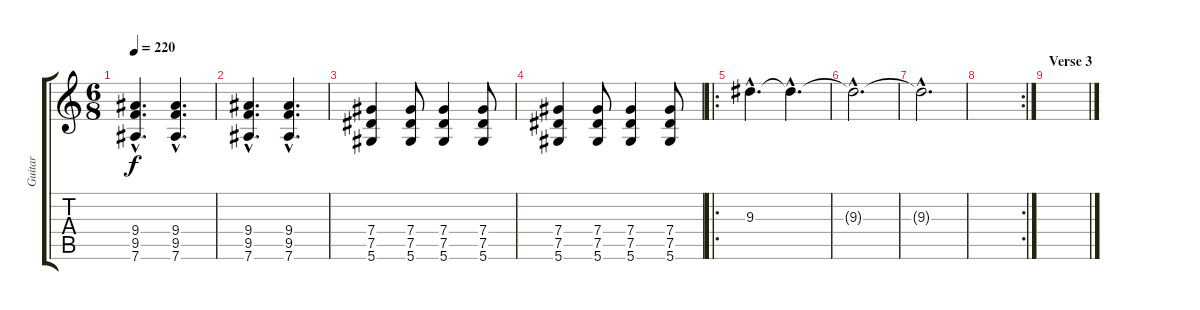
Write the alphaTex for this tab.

\track ("Guitar" "Guitar") {instrument distortionguitar}
\staff {score tabs}
\tuning (Eb4 Bb3 Gb3 Db3 Ab2 Eb2) {hide}
\ts (6 8)
\tempo 220
\clef g2
\ks c
(9.4{hac} 9.5{hac} 7.6{hac}).4{d dy f} (9.4{hac} 9.5{hac} 7.6{hac}).4{d} |
(9.4{hac} 9.5{hac} 7.6{hac}).4{d} (9.4{hac} 9.5{hac} 7.6{hac}).4{d} |
(7.4 7.5 5.6).4 (7.4 7.5 5.6).8 (7.4 7.5 5.6).4 (7.4 7.5 5.6).8 |
(7.4 7.5 5.6).4 (7.4 7.5 5.6).8 (7.4 7.5 5.6).4 (7.4 7.5 5.6).8{volume 8} |
\ro
9.3{hac}.4{d volume 0} 9.3{hac t}.4{d} |
9.3{hac t}.2{d} |
9.3{hac t}.2{d} |
\rc 2
|
\section ("" "Verse 3")
